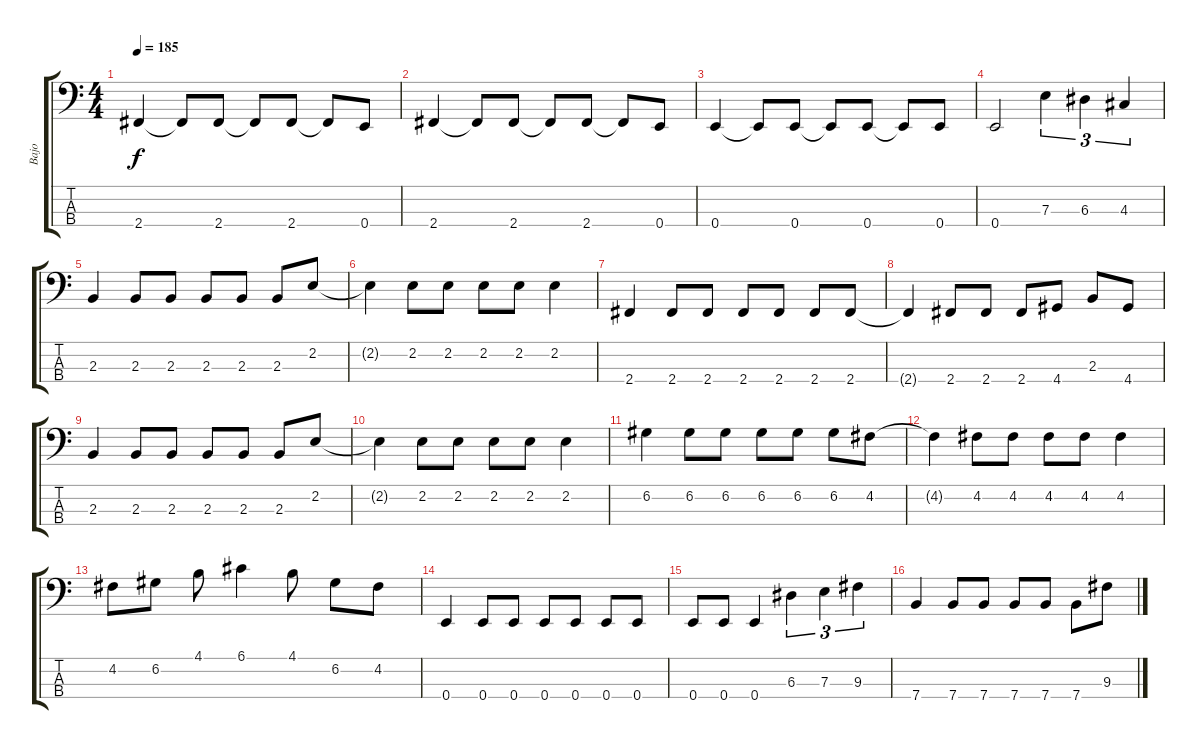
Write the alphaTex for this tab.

\track ("Bajo" "Bajo") {instrument electricbassfinger}
\staff {score tabs}
\tuning (G2 D2 A1 E1) {hide}
\ts (4 4)
\tempo 185
\clef f4
\ks c
2.4.4{dy f} 2.4{t}.8 2.4.8 2.4{t}.8 2.4.8 2.4{t}.8 0.4.8 |
2.4.4 2.4{t}.8 2.4.8 2.4{t}.8 2.4.8 2.4{t}.8 0.4.8 |
0.4.4 0.4{t}.8 0.4.8 0.4{t}.8 0.4.8 0.4{t}.8 0.4.8 |
0.4.2 7.3.4{tu (3 2)} 6.3.4{tu (3 2)} 4.3.4{tu (3 2)} |
2.3.4 2.3.8 2.3.8 2.3.8 2.3.8 2.3.8 2.2.8 |
2.2{t}.4 2.2.8 2.2.8 2.2.8 2.2.8 2.2.4 |
2.4.4 2.4.8 2.4.8 2.4.8 2.4.8 2.4.8 2.4.8 |
2.4{t}.4 2.4.8 2.4.8 2.4.8 4.4.8 2.3.8 4.4.8 |
2.3.4 2.3.8 2.3.8 2.3.8 2.3.8 2.3.8 2.2.8 |
2.2{t}.4 2.2.8 2.2.8 2.2.8 2.2.8 2.2.4 |
6.2.4 6.2.8 6.2.8 6.2.8 6.2.8 6.2.8 4.2.8 |
4.2{t}.4 4.2.8 4.2.8 4.2.8 4.2.8 4.2.4 |
4.2.8 6.2.8 4.1.8 6.1.4 4.1.8 6.2.8 4.2.8 |
0.4.4 0.4.8 0.4.8 0.4.8 0.4.8 0.4.8 0.4.8 |
0.4.8 0.4.8 0.4.4 6.3.4{tu (3 2)} 7.3.4{tu (3 2)} 9.3.4{tu (3 2)} |
7.4.4 7.4.8 7.4.8 7.4.8 7.4.8 7.4.8 9.3.8
